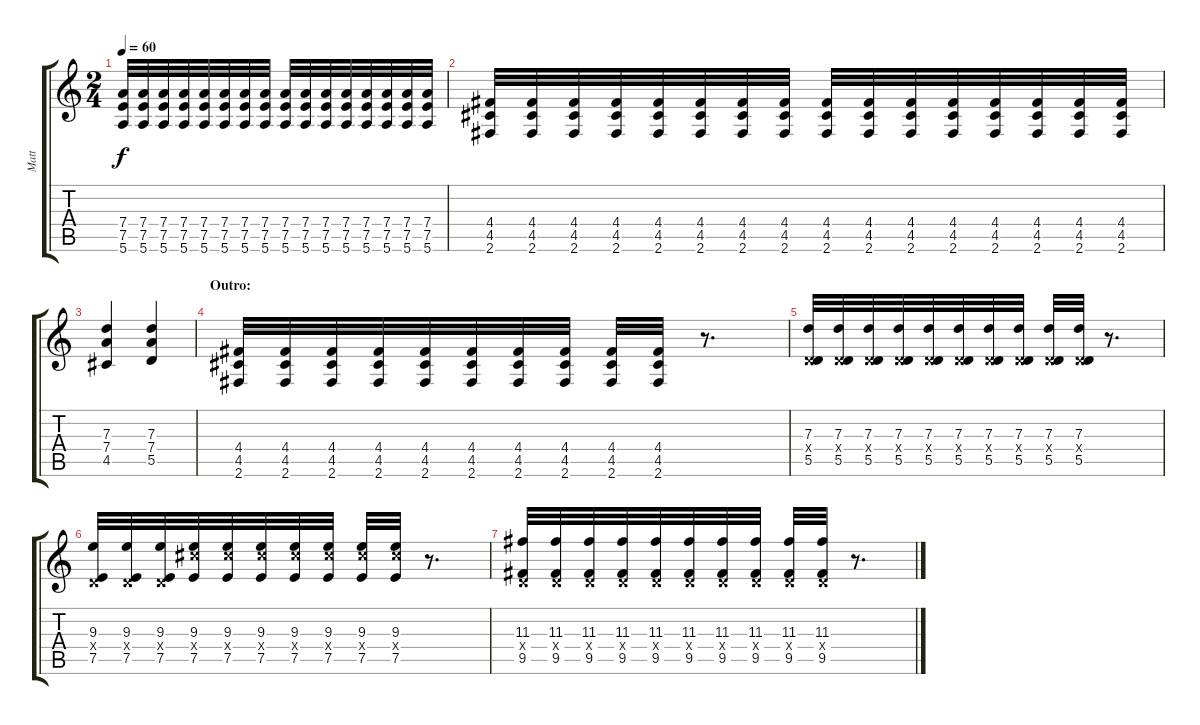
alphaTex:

\track ("Matt" "Matt") {instrument distortionguitar}
\staff {score tabs}
\tuning (E4 B3 G3 D3 A2 E2) {hide}
\ts (2 4)
\tempo 60
\clef g2
\ks c
(7.4 7.5 5.6).32{dy f} (7.4 7.5 5.6).32 (7.4 7.5 5.6).32 (7.4 7.5 5.6).32 (7.4 7.5 5.6).32 (7.4 7.5 5.6).32 (7.4 7.5 5.6).32 (7.4 7.5 5.6).32 (7.4 7.5 5.6).32 (7.4 7.5 5.6).32 (7.4 7.5 5.6).32 (7.4 7.5 5.6).32 (7.4 7.5 5.6).32 (7.4 7.5 5.6).32 (7.4 7.5 5.6).32 (7.4 7.5 5.6).32 |
(4.4 4.5 2.6).32 (4.4 4.5 2.6).32 (4.4 4.5 2.6).32 (4.4 4.5 2.6).32 (4.4 4.5 2.6).32 (4.4 4.5 2.6).32 (4.4 4.5 2.6).32 (4.4 4.5 2.6).32 (4.4 4.5 2.6).32 (4.4 4.5 2.6).32 (4.4 4.5 2.6).32 (4.4 4.5 2.6).32 (4.4 4.5 2.6).32 (4.4 4.5 2.6).32 (4.4 4.5 2.6).32 (4.4 4.5 2.6).32 |
(7.3 7.4 4.5).4 (7.3 7.4 5.5).4 |
\section ("" "Outro:")
(4.4 4.5 2.6).32 (4.4 4.5 2.6).32 (4.4 4.5 2.6).32 (4.4 4.5 2.6).32 (4.4 4.5 2.6).32 (4.4 4.5 2.6).32 (4.4 4.5 2.6).32 (4.4 4.5 2.6).32 (4.4 4.5 2.6).32 (4.4 4.5 2.6).32 r.8{d} |
(7.3 0.4{x} 5.5).32 (7.3 0.4{x} 5.5).32 (7.3 0.4{x} 5.5).32 (7.3 0.4{x} 5.5).32 (7.3 0.4{x} 5.5).32 (7.3 0.4{x} 5.5).32 (7.3 0.4{x} 5.5).32 (7.3 0.4{x} 5.5).32 (7.3 0.4{x} 5.5).32 (7.3 0.4{x} 5.5).32 r.8{d} |
(9.3 0.4{x} 7.5).32 (9.3 0.4{x} 7.5).32 (9.3 0.4{x} 7.5).32 (9.3 11.4{x} 7.5).32 (9.3 11.4{x} 7.5).32 (9.3 11.4{x} 7.5).32 (9.3 11.4{x} 7.5).32 (9.3 11.4{x} 7.5).32 (9.3 11.4{x} 7.5).32 (9.3 11.4{x} 7.5).32 r.8{d} |
(11.3 0.4{x} 9.5).32 (11.3 0.4{x} 9.5).32 (11.3 0.4{x} 9.5).32 (11.3 0.4{x} 9.5).32 (11.3 0.4{x} 9.5).32 (11.3 0.4{x} 9.5).32 (11.3 0.4{x} 9.5).32 (11.3 0.4{x} 9.5).32 (11.3 0.4{x} 9.5).32 (11.3 0.4{x} 9.5).32 r.8{d}
